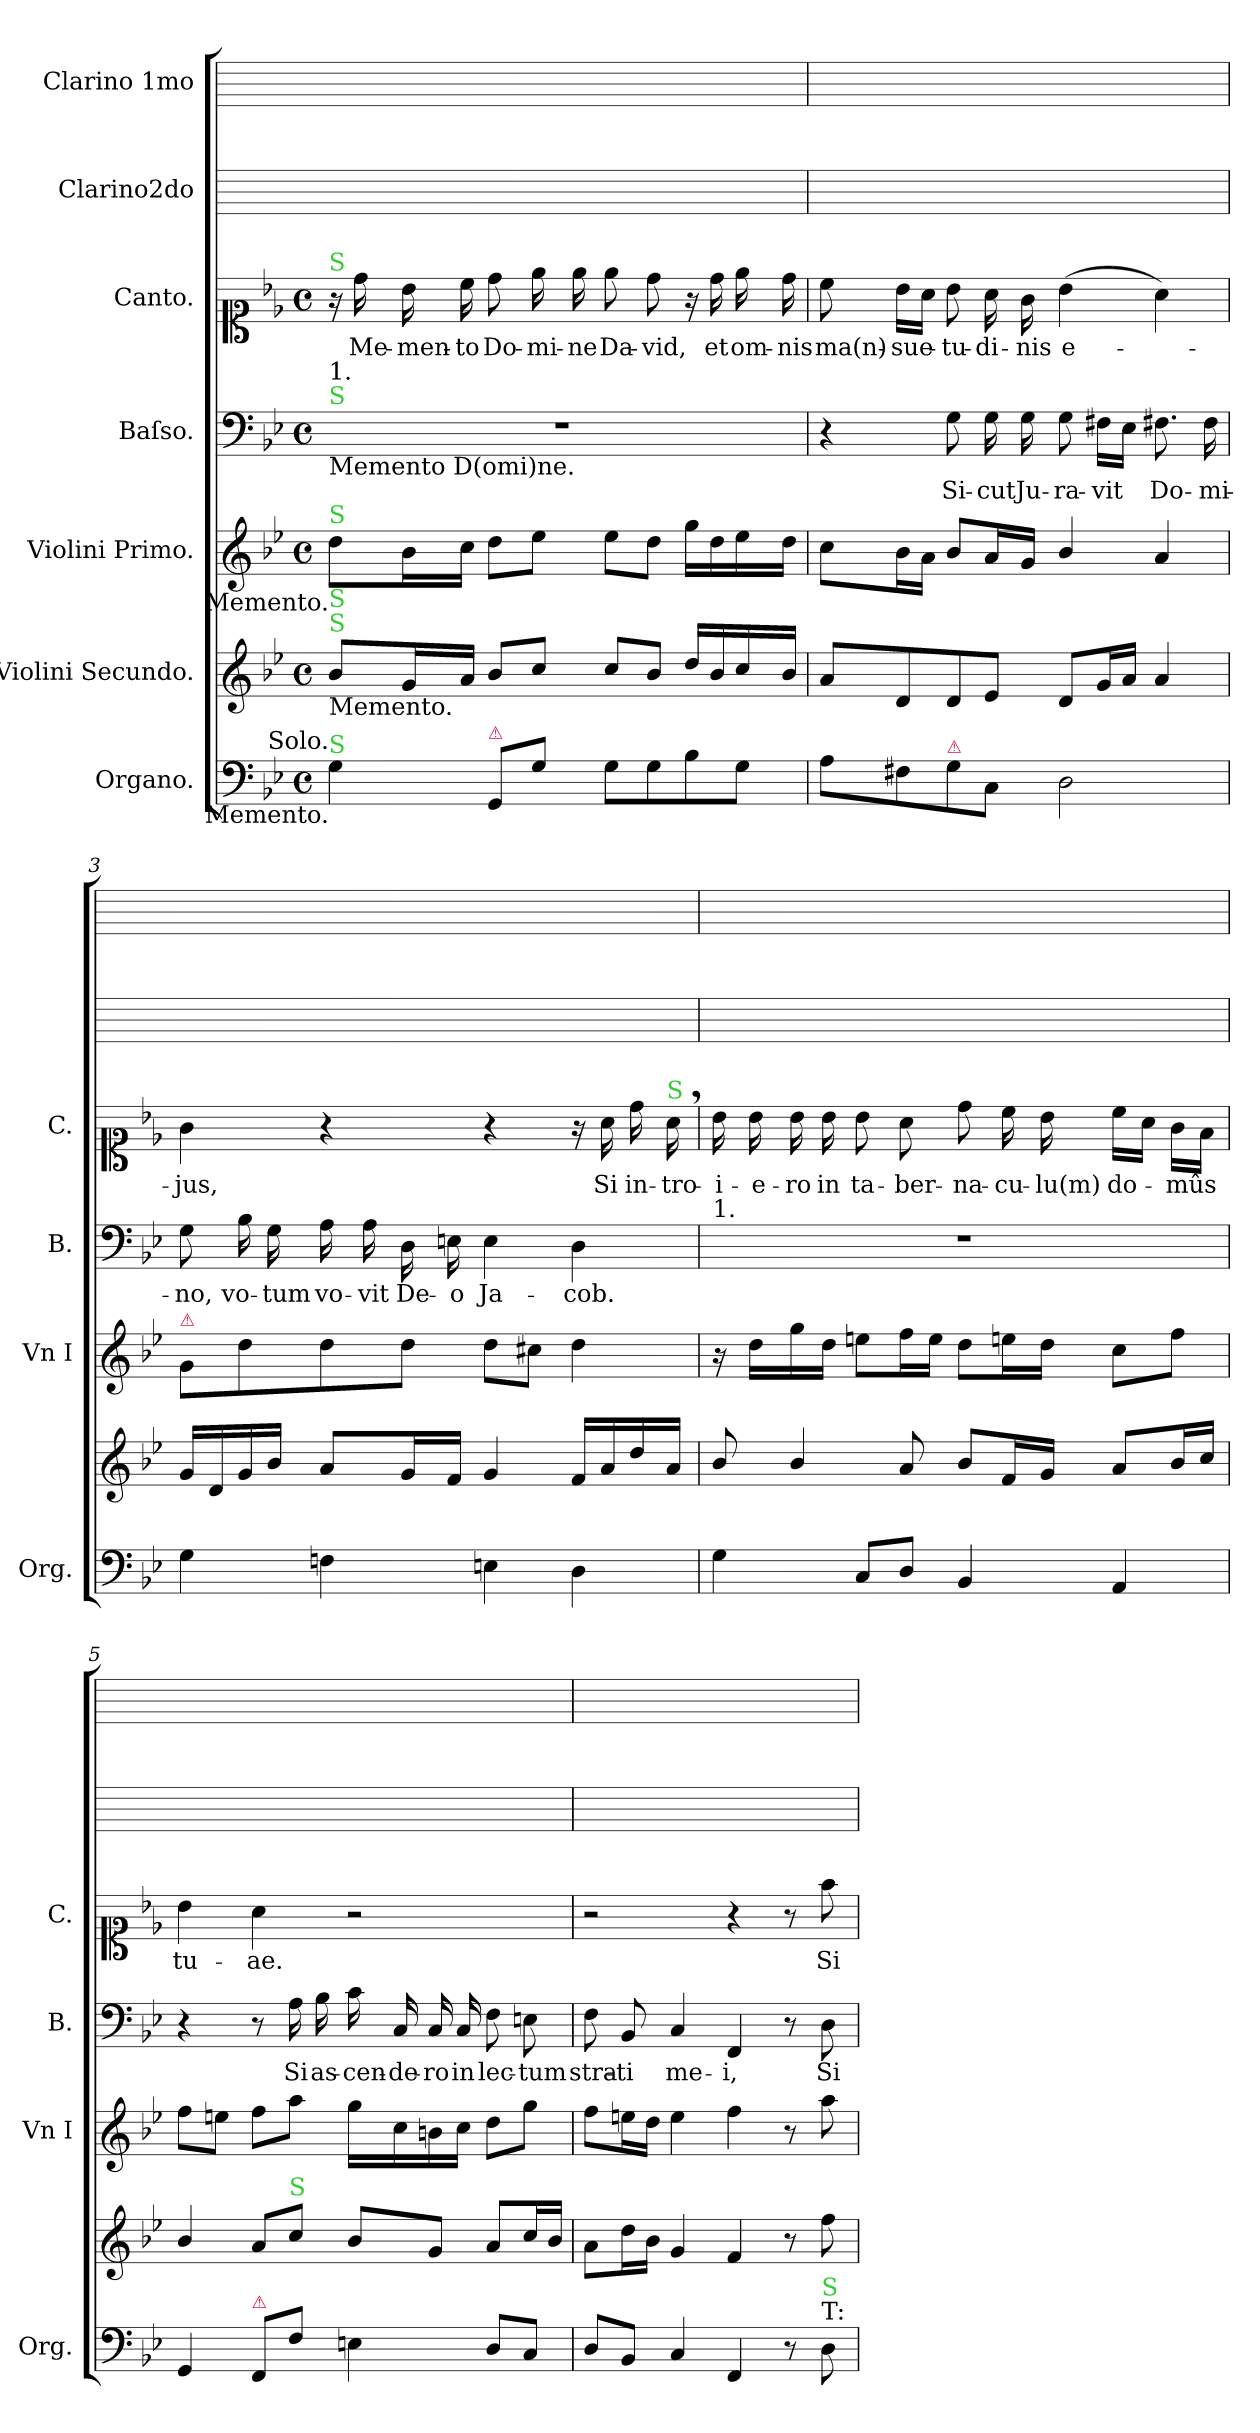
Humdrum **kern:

**kern	**kern	**kern	**kern	**text	**kern	**text	**kern	**kern
*part7	*part6	*part5	*part4	*part4	*part3	*part3	*part2	*part1
*staff7	*staff6	*staff5	*staff4	*staff4	*staff3	*staff3	*staff2	*staff1
*I"Organo.	*I"Violini Secundo.	*I"Violini Primo.	*I"Baſso.	*	*I"Canto.	*	*I"Clarino2do	*I"Clarino 1mo
*I'Org.	*	*I'Vn I	*I'B.	*	*I'C.	*	*	*
*clefF4	*clefG2	*clefG2	*clefF4	*	*clefC1	*	*	*
*k[b-e-]	*k[b-e-]	*k[b-e-]	*k[b-e-]	*	*k[b-e-]	*	*	*
*B-:	*B-:	*B-:	*B-:	*	*B-:	*	*	*
*M4/4	*M4/4	*M4/4	*M4/4	*	*M4/4	*	*	*
*met(c)	*met(c)	*met(c)	*met(c)	*	*met(c)	*	*	*
=1	=1	=1	=1	=1	=1	=1	=1	=1
!	!	!	!	!	!LO:TX:a:color=limegreen:t=S	!	!	!
!	!	!	!LO:TX:b:t=Memento D(omi)ne.	!	!	!	!	!
!	!	!	!LO:TX:a:color=limegreen:t=S	!	!	!	!	!
!	!	!	!LO:TX:a:t=1.	!	!	!	!	!
!	!	!LO:TX:a:color=limegreen:t=S	!	!	!	!	!	!
!	!	!LO:TX:b:rj:t=Memento.	!	!	!	!	!	!
!	!LO:TX:a:color=limegreen:t=S	!	!	!	!	!	!	!
!	!LO:TX:a:color=limegreen:t=S	!	!	!	!	!	!	!
!	!LO:TX:b:t=Memento.	!	!	!	!	!	!	!
!LO:TX:a:color=limegreen:t=S	!	!	!	!	!	!	!	!
!LO:TX:a:rj:t=Solo.	!	!	!	!	!	!	!	!
!LO:TX:b:rj:t=Memento.	!	!	!	!	!	!	!	!
4G\	8b-/L	8dd\L	1r	.	16r	.	1ryy	1ryy
.	.	.	.	.	16dd\	Me-	.	.
.	16g/L	16b-\L	.	.	16b-\	-men-	.	.
.	16a/JJ	16cc\JJ	.	.	16cc\	-to	.	.
!LO:TX:a:color=crimson:t=⚠	!	!	!	!	!	!	!	!
8GG/L	8b-/L	8dd\L	.	.	8dd\	Do-	.	.
8G\J	8cc/J	8ee-\J	.	.	16ee-\	-mi-	.	.
.	.	.	.	.	16ee-\	-ne	.	.
8G\L	8cc/L	8ee-\L	.	.	8ee-\	Da-	.	.
8G\	8b-/J	8dd\J	.	.	8dd\	-vid,	.	.
8B-\	16dd/LL	16gg\LL	.	.	16r	.	.	.
.	16b-/	16dd\	.	.	16dd\	et	.	.
8G\J	16cc/	16ee-\	.	.	16ee-\	om-	.	.
.	16b-/JJ	16dd\JJ	.	.	16dd\	-nis	.	.
=2	=2	=2	=2	=2	=2	=2	=2	=2
8A\L	8a/L	8cc\L	4r	.	8cc\	ma(n)-	1ryy	1ryy
8F#X\	8d/	16b-\L	.	.	16b-\LL	-sue-	.	.
.	.	16a\JJ	.	.	16a\JJ	.	.	.
!LO:TX:a:color=crimson:t=⚠	!	!	!	!	!	!	!	!
8G\	8d/	8b-/L	8G\	Si-	8b-\	-tu-	.	.
8C/J	8e-/J	16a/L	16G\	-cut	16a\	-di-	.	.
.	.	16g/JJ	16G\	Ju-	16g\	-nis	.	.
2D\	8d/L	4b-/	8G\	-ra-	(4b-\	e-	.	.
.	16g/L	.	16F#X\LL	-vit	.	.	.	.
.	16a/JJ	.	16E-\JJ	.	.	.	.	.
.	4a/	4a/	8.F#X\	Do-	4a\)	.	.	.
.	.	.	16F#\	-mi-	.	.	.	.
=3	=3	=3	=3	=3	=3	=3	=3	=3
!	!	!LO:TX:a:color=crimson:t=⚠	!	!	!	!	!	!
4G\	16g/LL	8g/L	8G\	-no,	4g\	-jus,	1ryy	1ryy
.	16d/	.	.	.	.	.	.	.
.	16g/	8dd\	16B-\	vo-	.	.	.	.
.	16b-/JJ	.	16G\	-tum	.	.	.	.
4Fn\	8a/L	8dd\	16A\	vo-	4r	.	.	.
.	.	.	16A\	-vit	.	.	.	.
.	16g/L	8dd\J	16D\	De-	.	.	.	.
.	16f/JJ	.	16En\	-o	.	.	.	.
4En\	4g/	8dd\L	4E\	Ja-	4r	.	.	.
.	.	8cc#X\J	.	.	.	.	.	.
4D\	16f/LL	4dd\	4D\	-cob.	16r	.	.	.
.	16a/	.	.	.	16a\	Si	.	.
.	16dd/	.	.	.	16dd\	in-	.	.
!	!	!	!	!	!LO:TX:a:color=limegreen:t=S	!	!	!
.	16a/JJ	.	.	.	16a,<\	-tro-	.	.
=4	=4	=4	=4	=4	=4	=4	=4	=4
!	!	!	!LO:TX:a:t=1.	!	!	!	!	!
4G\	8b-/	16r	1r	.	16b-\	-i-	1ryy	1ryy
.	.	16dd\LL	.	.	16b-\	-e-	.	.
.	4b-/	16gg\	.	.	16b-\	-ro	.	.
.	.	16dd\JJ	.	.	16b-\	in	.	.
8C/L	.	8een\L	.	.	8b-\	ta-	.	.
8D/J	8a/	16ff\L	.	.	8a\	-ber-	.	.
.	.	16ee\JJ	.	.	.	.	.	.
4BB-/	8b-/L	8dd\L	.	.	8dd\	-na-	.	.
.	16f/L	16een\L	.	.	16cc\	-cu-	.	.
.	16g/JJ	16dd\JJ	.	.	16b-\	-lu(m)	.	.
4AA/	8a/L	8cc\L	.	.	16cc\LL	do-	.	.
.	.	.	.	.	16a\JJ	.	.	.
.	16b-/L	8ff\J	.	.	16g\LL	-mûs	.	.
.	16cc/JJ	.	.	.	16f\JJ	.	.	.
=5	=5	=5	=5	=5	=5	=5	=5	=5
4GG/	4b-/	8ff\L	4r	.	4b-\	tu-	1ryy	1ryy
.	.	8een\J	.	.	.	.	.	.
!LO:TX:a:color=crimson:t=⚠	!	!	!	!	!	!	!	!
8FF/L	8a/L	8ff\L	8r	.	4a\	-ae.	.	.
!	!LO:TX:a:color=limegreen:t=S	!	!	!	!	!	!	!
8F\J	8cc/J	8aa\J	16A\	Si	.	.	.	.
.	.	.	16B-\	as-	.	.	.	.
4En\	8b-/L	16gg\LL	16c\	-cen-	2r	.	.	.
.	.	16cc\	16C/	-de-	.	.	.	.
.	8g/J	16bn\	16C/	-ro	.	.	.	.
.	.	16cc\JJ	16C/	in	.	.	.	.
8D/L	8a/L	8dd\L	8F\	lec-	.	.	.	.
8C/J	16cc/L	8gg\J	8En\	-tum	.	.	.	.
.	16b-/JJ	.	.	.	.	.	.	.
=6	=6	=6	=6	=6	=6	=6	=6	=6
8D/L	8a\L	8ff\L	8F\	stra-	2r	.	1ryy	1ryy
8BB-/J	16dd\L	16een\L	8BB-/	-ti	.	.	.	.
.	16b-\JJ	16dd\JJ	.	.	.	.	.	.
4C/	4g/	4ee\	4C/	me-	.	.	.	.
4FF/	4f/	4ff\	4FF/	-i,	4r	.	.	.
8r	8r	8r	8r	.	8r	.	.	.
!LO:TX:a:t=T&colon;	!	!	!	!	!	!	!	!
!LO:TX:a:color=limegreen:t=S	!	!	!	!	!	!	!	!
8D\	8ff\	8aa\	8D\	Si	8ff\	Si	.	.
=	=	=	=	=	=	=	=	=
*-	*-	*-	*-	*-	*-	*-	*-	*-
